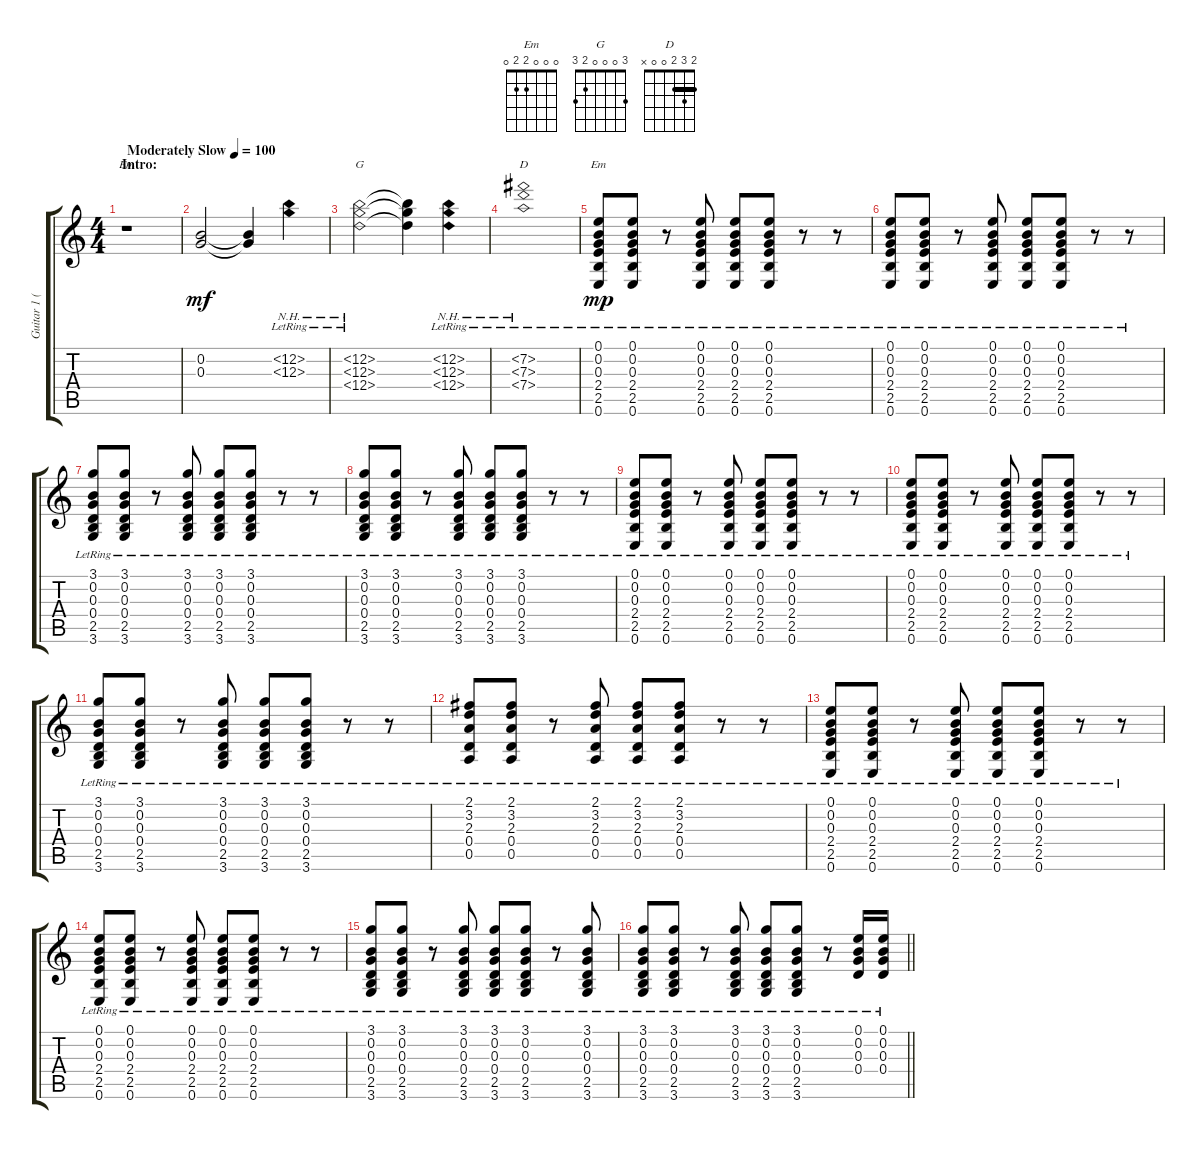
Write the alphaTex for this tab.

\track ("Guitar 1 (Ruythm)" "Guitar 1 (") {instrument acousticguitarsteel}
\staff {score tabs}
\tuning (E4 B3 G3 D3 A2 E2) {hide}
\chord ("Em" x 12 12 x x x) {firstfret 12 barre 12}
\chord ("G" 3 0 0 0 2 3)
\chord ("D" 2 3 2 0 0 x) {barre 2}
\chord ("Em" 0 0 0 2 2 0)
\ts (4 4)
\section ("" "Intro:")
\tempo (100 "Moderately Slow")
\clef g2
\ks c
r.1{ch "Em" dy mf instrument acousticguitarsteel} |
(0.2 0.3).2 (0.2{t} 0.3{t}).4 (12.2{nh lr} 12.3{nh lr}).4 |
(12.2{nh lr} 12.3{nh lr} 12.4{nh lr}).2{ch "G"} (12.2{t} 12.3{t} 12.4{t}).4 (12.2{nh lr} 12.3{nh lr} 12.4{nh lr}).4 |
(7.2{nh lr} 7.3{nh lr} 7.4{nh lr}).1{ch "D"} |
(0.1{lr} 0.2{lr} 0.3{lr} 2.4{lr} 2.5{lr} 0.6{lr}).8{ch "Em" dy mp} (0.1{lr} 0.2{lr} 0.3{lr} 2.4{lr} 2.5{lr} 0.6{lr}).8 r.8 (0.1{lr} 0.2{lr} 0.3{lr} 2.4{lr} 2.5{lr} 0.6{lr}).8 (0.1{lr} 0.2{lr} 0.3{lr} 2.4{lr} 2.5{lr} 0.6{lr}).8 (0.1{lr} 0.2{lr} 0.3{lr} 2.4{lr} 2.5{lr} 0.6{lr}).8 r.8 r.8 |
(0.1{lr} 0.2{lr} 0.3{lr} 2.4{lr} 2.5{lr} 0.6{lr}).8 (0.1{lr} 0.2{lr} 0.3{lr} 2.4{lr} 2.5{lr} 0.6{lr}).8 r.8 (0.1{lr} 0.2{lr} 0.3{lr} 2.4{lr} 2.5{lr} 0.6{lr}).8 (0.1{lr} 0.2{lr} 0.3{lr} 2.4{lr} 2.5{lr} 0.6{lr}).8 (0.1{lr} 0.2{lr} 0.3{lr} 2.4{lr} 2.5{lr} 0.6{lr}).8 r.8 r.8 |
(3.1{lr} 0.2{lr} 0.3{lr} 0.4{lr} 2.5{lr} 3.6{lr}).8 (3.1{lr} 0.2{lr} 0.3{lr} 0.4{lr} 2.5{lr} 3.6{lr}).8 r.8 (3.1{lr} 0.2{lr} 0.3{lr} 0.4{lr} 2.5{lr} 3.6{lr}).8 (3.1{lr} 0.2{lr} 0.3{lr} 0.4{lr} 2.5{lr} 3.6{lr}).8 (3.1{lr} 0.2{lr} 0.3{lr} 0.4{lr} 2.5{lr} 3.6{lr}).8 r.8 r.8 |
(3.1{lr} 0.2{lr} 0.3{lr} 0.4{lr} 2.5{lr} 3.6{lr}).8 (3.1{lr} 0.2{lr} 0.3{lr} 0.4{lr} 2.5{lr} 3.6{lr}).8 r.8 (3.1{lr} 0.2{lr} 0.3{lr} 0.4{lr} 2.5{lr} 3.6{lr}).8 (3.1{lr} 0.2{lr} 0.3{lr} 0.4{lr} 2.5{lr} 3.6{lr}).8 (3.1{lr} 0.2{lr} 0.3{lr} 0.4{lr} 2.5{lr} 3.6{lr}).8 r.8 r.8 |
(0.1{lr} 0.2{lr} 0.3{lr} 2.4{lr} 2.5{lr} 0.6{lr}).8 (0.1{lr} 0.2{lr} 0.3{lr} 2.4{lr} 2.5{lr} 0.6{lr}).8 r.8 (0.1{lr} 0.2{lr} 0.3{lr} 2.4{lr} 2.5{lr} 0.6{lr}).8 (0.1{lr} 0.2{lr} 0.3{lr} 2.4{lr} 2.5{lr} 0.6{lr}).8 (0.1{lr} 0.2{lr} 0.3{lr} 2.4{lr} 2.5{lr} 0.6{lr}).8 r.8 r.8 |
(0.1{lr} 0.2{lr} 0.3{lr} 2.4{lr} 2.5{lr} 0.6{lr}).8 (0.1{lr} 0.2{lr} 0.3{lr} 2.4{lr} 2.5{lr} 0.6{lr}).8 r.8 (0.1{lr} 0.2{lr} 0.3{lr} 2.4{lr} 2.5{lr} 0.6{lr}).8 (0.1{lr} 0.2{lr} 0.3{lr} 2.4{lr} 2.5{lr} 0.6{lr}).8 (0.1{lr} 0.2{lr} 0.3{lr} 2.4{lr} 2.5{lr} 0.6{lr}).8 r.8 r.8 |
(3.1{lr} 0.2{lr} 0.3{lr} 0.4{lr} 2.5{lr} 3.6{lr}).8 (3.1{lr} 0.2{lr} 0.3{lr} 0.4{lr} 2.5{lr} 3.6{lr}).8 r.8 (3.1{lr} 0.2{lr} 0.3{lr} 0.4{lr} 2.5{lr} 3.6{lr}).8 (3.1{lr} 0.2{lr} 0.3{lr} 0.4{lr} 2.5{lr} 3.6{lr}).8 (3.1{lr} 0.2{lr} 0.3{lr} 0.4{lr} 2.5{lr} 3.6{lr}).8 r.8 r.8 |
(2.1{lr} 3.2{lr} 2.3{lr} 0.4{lr} 0.5{lr}).8 (2.1{lr} 3.2{lr} 2.3{lr} 0.4{lr} 0.5{lr}).8 r.8 (2.1{lr} 3.2{lr} 2.3{lr} 0.4{lr} 0.5{lr}).8 (2.1{lr} 3.2{lr} 2.3{lr} 0.4{lr} 0.5{lr}).8 (2.1{lr} 3.2{lr} 2.3{lr} 0.4{lr} 0.5{lr}).8 r.8 r.8 |
(0.1{lr} 0.2{lr} 0.3{lr} 2.4{lr} 2.5{lr} 0.6{lr}).8 (0.1{lr} 0.2{lr} 0.3{lr} 2.4{lr} 2.5{lr} 0.6{lr}).8 r.8 (0.1{lr} 0.2{lr} 0.3{lr} 2.4{lr} 2.5{lr} 0.6{lr}).8 (0.1{lr} 0.2{lr} 0.3{lr} 2.4{lr} 2.5{lr} 0.6{lr}).8 (0.1{lr} 0.2{lr} 0.3{lr} 2.4{lr} 2.5{lr} 0.6{lr}).8 r.8 r.8 |
(0.1{lr} 0.2{lr} 0.3{lr} 2.4{lr} 2.5{lr} 0.6{lr}).8 (0.1{lr} 0.2{lr} 0.3{lr} 2.4{lr} 2.5{lr} 0.6{lr}).8 r.8 (0.1{lr} 0.2{lr} 0.3{lr} 2.4{lr} 2.5{lr} 0.6{lr}).8 (0.1{lr} 0.2{lr} 0.3{lr} 2.4{lr} 2.5{lr} 0.6{lr}).8 (0.1{lr} 0.2{lr} 0.3{lr} 2.4{lr} 2.5{lr} 0.6{lr}).8 r.8 r.8 |
(3.1{lr} 0.2{lr} 0.3{lr} 0.4{lr} 2.5{lr} 3.6{lr}).8 (3.1{lr} 0.2{lr} 0.3{lr} 0.4{lr} 2.5{lr} 3.6{lr}).8 r.8 (3.1{lr} 0.2{lr} 0.3{lr} 0.4{lr} 2.5{lr} 3.6{lr}).8 (3.1{lr} 0.2{lr} 0.3{lr} 0.4{lr} 2.5{lr} 3.6{lr}).8 (3.1{lr} 0.2{lr} 0.3{lr} 0.4{lr} 2.5{lr} 3.6{lr}).8 r.8 (3.1{lr} 0.2{lr} 0.3{lr} 0.4{lr} 2.5{lr} 3.6{lr}).8 |
\barLineRight lightlight
(3.1{lr} 0.2{lr} 0.3{lr} 0.4{lr} 2.5{lr} 3.6{lr}).8 (3.1{lr} 0.2{lr} 0.3{lr} 0.4{lr} 2.5{lr} 3.6{lr}).8 r.8 (3.1{lr} 0.2{lr} 0.3{lr} 0.4{lr} 2.5{lr} 3.6{lr}).8 (3.1{lr} 0.2{lr} 0.3{lr} 0.4{lr} 2.5{lr} 3.6{lr}).8 (3.1{lr} 0.2{lr} 0.3{lr} 0.4{lr} 2.5{lr} 3.6{lr}).8 r.8 (0.1{lr} 0.2{lr} 0.3{lr} 0.4{lr}).16 (0.1{lr} 0.2{lr} 0.3{lr} 0.4{lr}).16
